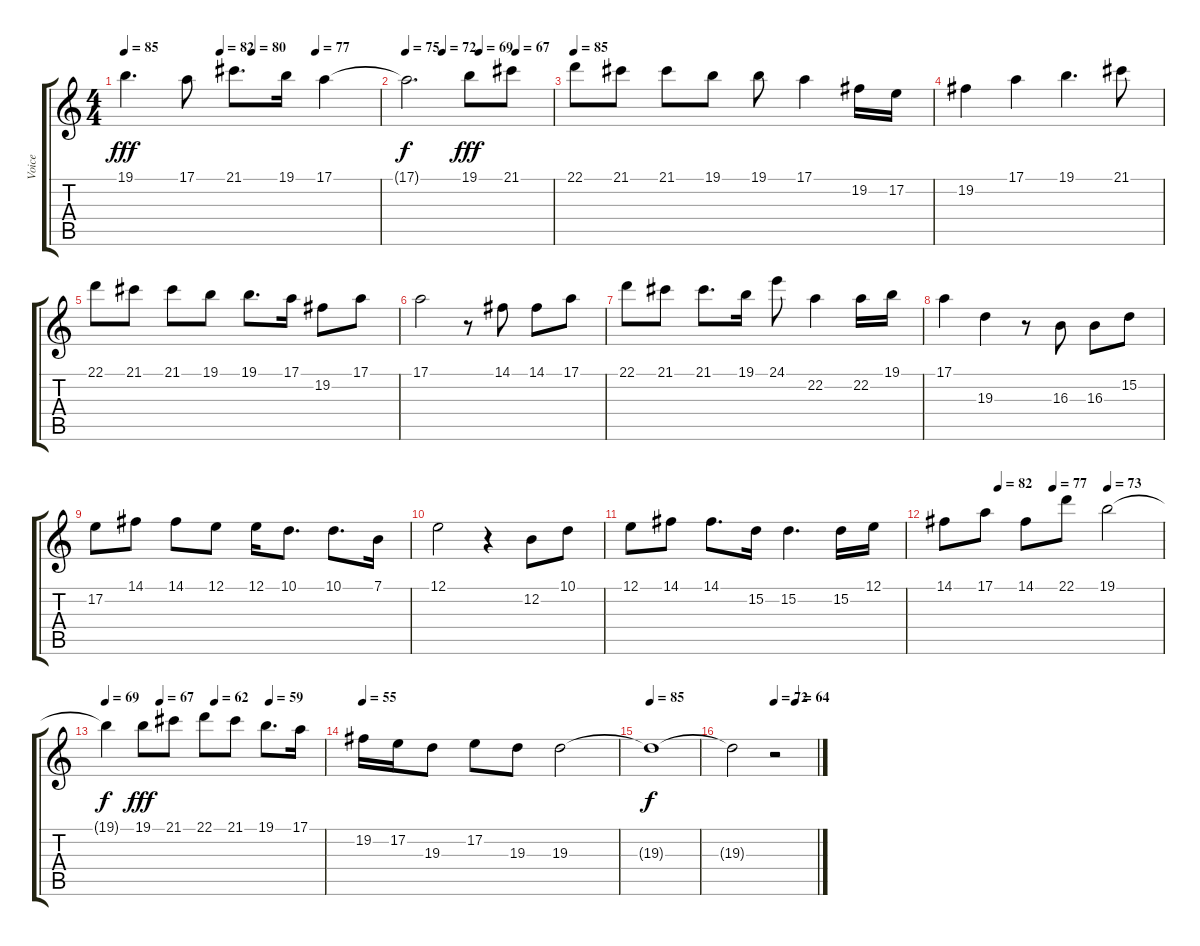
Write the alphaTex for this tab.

\track ("Voice" "Voice") {instrument recorder}
\staff {score tabs}
\tuning (E4 B3 G3 D3 A2 E2) {hide}
\ts (4 4)
\tempo 85
\tempo (82 0.375)
\tempo (80 0.5)
\tempo (77 0.75)
\clef g2
\ks c
19.1.4{d dy fff} 17.1.8 21.1.8{d} 19.1.16 17.1.4 |
\tempo 75
\tempo (72 0.25)
\tempo (69 0.5)
\tempo (67 0.75)
17.1{t}.2{d dy f} 19.1.8{dy fff} 21.1.8 |
\tempo 85
22.1.8 21.1.8 21.1.8 19.1.8 19.1.8 17.1.4 19.2.16 17.2.16 |
19.2.4 17.1.4 19.1.4{d} 21.1.8 |
22.1.8 21.1.8 21.1.8 19.1.8 19.1.8{d} 17.1.16 19.2.8 17.1.8 |
17.1.2 r.8 14.1.8 14.1.8 17.1.8 |
22.1.8 21.1.8 21.1.8{d} 19.1.16 24.1.8 22.2.4 22.2.16 19.1.16 |
17.1.4 19.3.4 r.8 16.3.8 16.3.8 15.2.8 |
17.2.8 14.1.8 14.1.8 12.1.8 12.1.16 10.1.8{d} 10.1.8{d} 7.1.16 |
12.1.2 r.4 12.2.8 10.1.8 |
12.1.8 14.1.8 14.1.8{d} 15.2.16 15.2.4{d} 15.2.16 12.1.16 |
\tempo (82 0.25)
\tempo (77 0.5)
\tempo (73 0.75)
14.1.8 17.1.8 14.1.8 22.1.8 19.1.2 |
\tempo 69
\tempo (67 0.25)
\tempo (62 0.5)
\tempo (59 0.75)
19.1{t}.4{dy f} 19.1.8{dy fff} 21.1.8 22.1.8 21.1.8 19.1.8{d} 17.1.16 |
\tempo 55
19.2.16 17.2.16 19.3.8 17.2.8 19.3.8 19.3.2 |
\tempo 85
19.3{t}.1{dy f} |
\tempo (72 0.5)
\tempo (64 0.75)
19.3{t}.2 r.2
